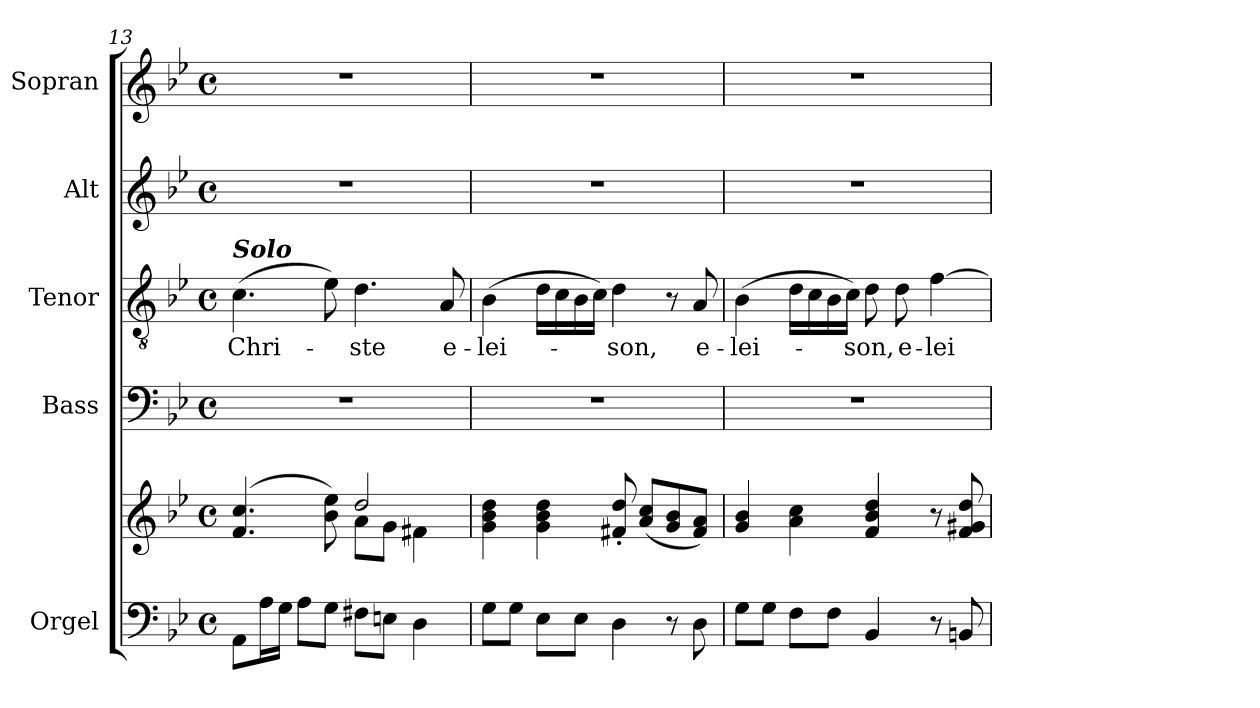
**kern	**kern	**kern	**kern	**text	**kern	**kern
*part5	*part5	*part4	*part3	*part3	*part2	*part1
*staff6	*staff5	*staff4	*staff3	*staff3	*staff2	*staff1
*I"Orgel	*	*I"Bass	*I"Tenor	*	*I"Alt	*I"Sopran
*I'Org.	*	*I'B.	*I'T.	*	*I'A.	*I'S.
*clefF4	*clefG2	*clefF4	*clefGv2	*	*clefG2	*clefG2
*k[b-e-]	*k[b-e-]	*k[b-e-]	*k[b-e-]	*	*k[b-e-]	*k[b-e-]
*B-:	*B-:	*B-:	*B-:	*	*B-:	*B-:
*M4/4	*M4/4	*M4/4	*M4/4	*	*M4/4	*M4/4
*met(c)	*met(c)	*met(c)	*met(c)	*	*met(c)	*met(c)
=13	=13	=13	=13	=13	=13	=13
*	*^	*	*	*	*	*
!	!	!	!	!LO:TX:a:Bi:t=Solo	!	!	!
!	!	!	!	!	!LO:LY:b	!	!
8AA\L	(4.f/ 4.cc/	2ryy	1r	(>4.c\	Chri-	1r	1r
16A\L	.	.	.	.	.	.	.
16G\JJ	.	.	.	.	.	.	.
8A\L	.	.	.	.	.	.	.
8G\J	8b-\ 8ee-\)	.	.	8e-\)	.	.	.
!	!	!	!	!	!LO:LY:b	!	!
8F#X\L	2dd/	8a\L	.	4.d\	-ste	.	.
8En\J	.	8g\J	.	.	.	.	.
4D\	.	4f#X\	.	.	.	.	.
!	!	!	!	!	!LO:LY:b	!	!
.	.	.	.	8A/	e-	.	.
*	*v	*v	*	*	*	*	*
=14	=14	=14	=14	=14	=14	=14
!	!	!	!	!LO:LY:b	!	!
8G\L	4g\ 4b-\ 4dd\	1r	(>4B-\	-lei-	1r	1r
8G\J	.	.	.	.	.	.
8E-\L	4g\ 4b-\ 4dd\	.	16d\LL	.	.	.
.	.	.	16c\	.	.	.
8E-\J	.	.	16B-\	.	.	.
.	.	.	16c\JJ)	.	.	.
!	!	!	!	!LO:LY:b	!	!
4D\	8f#X/'< 8dd/'<	.	4d\	-son,	.	.
.	(<8a/ 8cc/L	.	.	.	.	.
8r	8g/ 8b-/	.	8r	.	.	.
!	!	!	!	!LO:LY:b	!	!
8D\	8f#/ 8a/J)	.	8A/	e-	.	.
=15	=15	=15	=15	=15	=15	=15
!	!	!	!	!LO:LY:b	!	!
8G\L	4g/ 4b-/	1r	(>4B-\	-lei-	1r	1r
8G\J	.	.	.	.	.	.
8F\L	4a\ 4cc\	.	16d\LL	.	.	.
.	.	.	16c\	.	.	.
8F\J	.	.	16B-\	.	.	.
.	.	.	16c\JJ)	.	.	.
!	!	!	!	!LO:LY:b	!	!
4BB-/	4f/ 4b-/ 4dd/	.	8d\	-son,	.	.
!	!	!	!	!LO:LY:b	!	!
.	.	.	8d\	e-	.	.
!	!	!	!	!LO:LY:b	!	!
8r	8r	.	[4f\	-lei-	.	.
8BBn/	8f/ 8g#X/ 8dd/	.	.	.	.	.
=	=	=	=	=	=	=
*-	*-	*-	*-	*-	*-	*-
